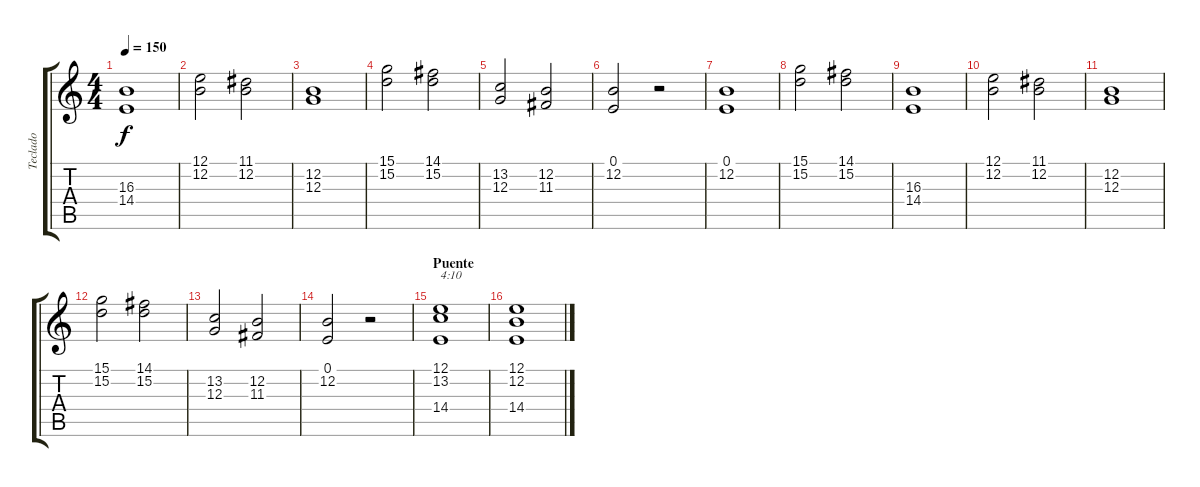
\track ("Teclado" "Teclado") {instrument stringensemble1}
\staff {score tabs}
\tuning (E4 B3 G3 D3 A2 E2) {hide}
\ts (4 4)
\tempo 150
\clef g2
\ks c
(16.3 14.4).1{dy f} |
(12.1 12.2).2 (11.1 12.2).2 |
(12.2 12.3).1 |
(15.1 15.2).2 (14.1 15.2).2 |
(13.2 12.3).2 (12.2 11.3).2 |
(0.1 12.2).2 r.2 |
(0.1 12.2).1 |
(15.1 15.2).2 (14.1 15.2).2 |
(16.3 14.4).1 |
(12.1 12.2).2 (11.1 12.2).2 |
(12.2 12.3).1 |
(15.1 15.2).2 (14.1 15.2).2 |
(13.2 12.3).2 (12.2 11.3).2 |
(0.1 12.2).2 r.2 |
\section ("" "Puente")
(12.1 13.2 14.4).1{txt "4:10"} |
(12.1 12.2 14.4).1
